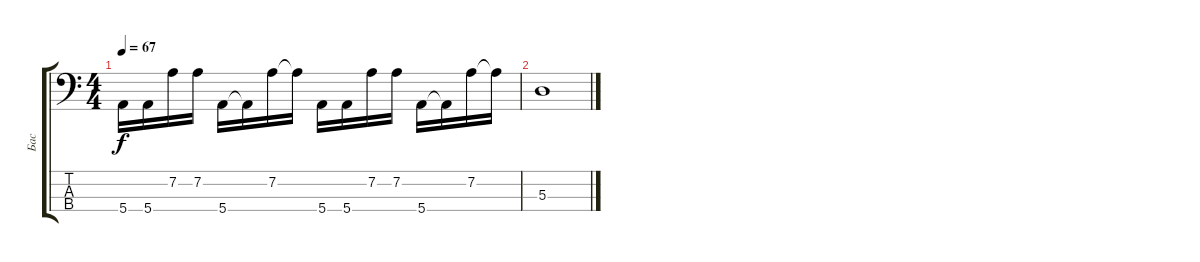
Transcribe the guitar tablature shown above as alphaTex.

\track ("Бас" "Бас") {instrument electricbasspick}
\staff {score tabs}
\tuning (G2 D2 A1 E1) {hide}
\ts (4 4)
\tempo 67
\clef f4
\ks c
5.4.16{dy f} 5.4.16 7.2.16 7.2.16 5.4.16 5.4{t}.16 7.2.16 7.2{t}.16 5.4.16 5.4.16 7.2.16 7.2.16 5.4.16 5.4{t}.16 7.2.16 7.2{t}.16 |
5.3.1
